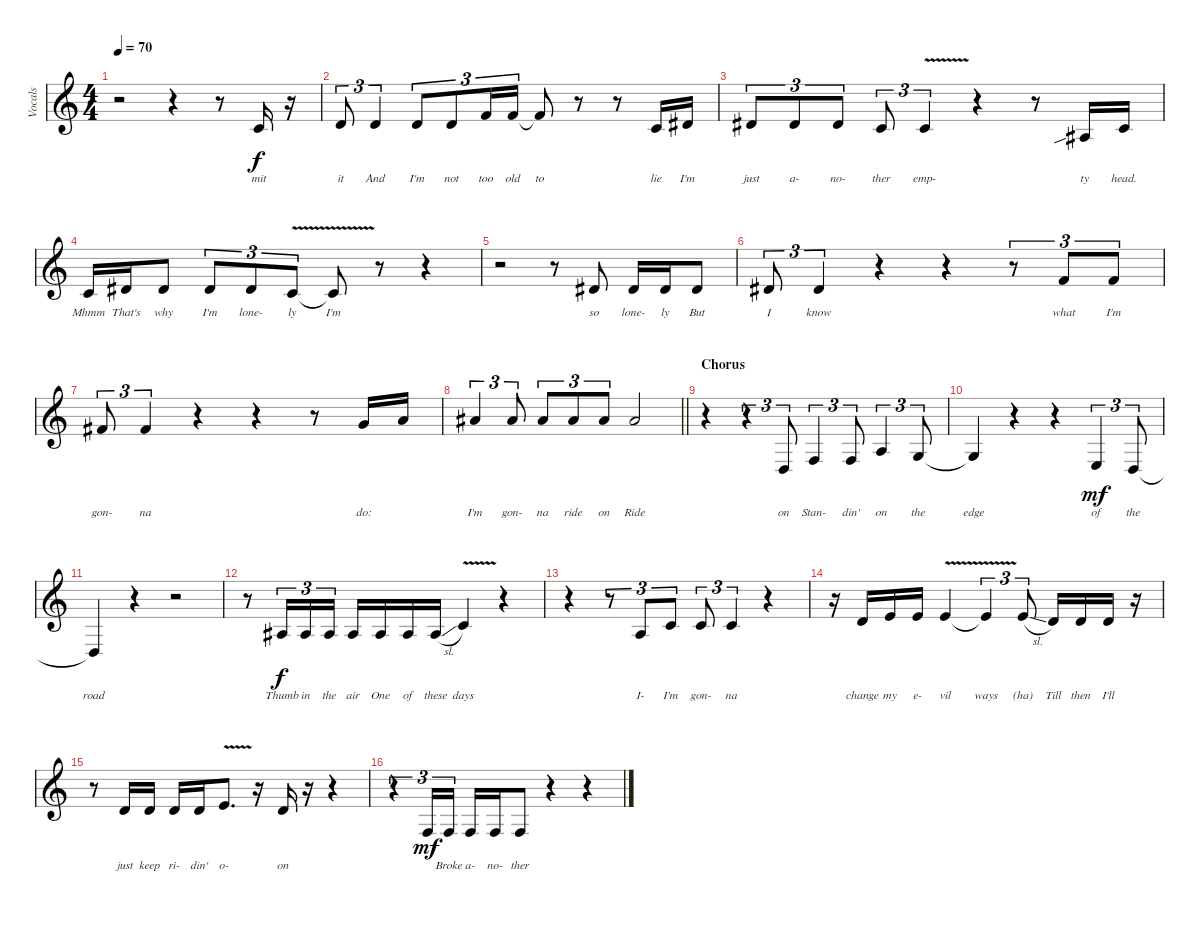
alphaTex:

\track ("Vocals" "Vocals") {instrument tenorsax}
\staff {score}
\tuning (E4 B3 G3 D3 A2 E2) {hide}
\ts (4 4)
\tempo 70
\clef g2
\ks c
r.2{dy f} r.4 r.8 1.2.16{lyrics (0 "mit") lyrics (1 "") lyrics (2 "") lyrics (3 "") lyrics (4 "")} r.16 |
3.2.8{tu (3 2) lyrics (0 "it") lyrics (1 "") lyrics (2 "") lyrics (3 "") lyrics (4 "")} 3.2.4{tu (3 2) lyrics (0 "And") lyrics (1 "") lyrics (2 "") lyrics (3 "") lyrics (4 "")} 3.2.8{tu (3 2) lyrics (0 "I'm") lyrics (1 "") lyrics (2 "") lyrics (3 "") lyrics (4 "")} 3.2.8{tu (3 2) lyrics (0 "not") lyrics (1 "") lyrics (2 "") lyrics (3 "") lyrics (4 "")} 1.1.16{tu (3 2) lyrics (0 "too") lyrics (1 "") lyrics (2 "") lyrics (3 "") lyrics (4 "")} 1.1.16{tu (3 2) lyrics (0 "old") lyrics (1 "") lyrics (2 "") lyrics (3 "") lyrics (4 "")} 1.1{t}.8{lyrics (0 "to") lyrics (1 "") lyrics (2 "") lyrics (3 "") lyrics (4 "")} r.8 r.8 1.2.16{lyrics (0 "lie") lyrics (1 "") lyrics (2 "") lyrics (3 "") lyrics (4 "")} 4.2.16{lyrics (0 "I'm") lyrics (1 "") lyrics (2 "") lyrics (3 "") lyrics (4 "")} |
4.2.8{tu (3 2) lyrics (0 "just") lyrics (1 "") lyrics (2 "") lyrics (3 "") lyrics (4 "")} 4.2.8{tu (3 2) lyrics (0 "a-") lyrics (1 "") lyrics (2 "") lyrics (3 "") lyrics (4 "")} 4.2.8{tu (3 2) lyrics (0 "no-") lyrics (1 "") lyrics (2 "") lyrics (3 "") lyrics (4 "")} 1.2.8{tu (3 2) lyrics (0 "ther") lyrics (1 "") lyrics (2 "") lyrics (3 "") lyrics (4 "")} 1.2{v}.4{tu (3 2) lyrics (0 "emp-") lyrics (1 "") lyrics (2 "") lyrics (3 "") lyrics (4 "")} r.4 r.8 3.3{sib}.16{lyrics (0 "ty") lyrics (1 "") lyrics (2 "") lyrics (3 "") lyrics (4 "")} 1.2.16{lyrics (0 "head.") lyrics (1 "") lyrics (2 "") lyrics (3 "") lyrics (4 "")} |
1.2.16{lyrics (0 "Mhmm") lyrics (1 "") lyrics (2 "") lyrics (3 "") lyrics (4 "")} 4.2.16{lyrics (0 "That's") lyrics (1 "") lyrics (2 "") lyrics (3 "") lyrics (4 "")} 4.2.8{lyrics (0 "why") lyrics (1 "") lyrics (2 "") lyrics (3 "") lyrics (4 "")} 4.2.8{tu (3 2) lyrics (0 "I'm") lyrics (1 "") lyrics (2 "") lyrics (3 "") lyrics (4 "")} 4.2.8{tu (3 2) lyrics (0 "lone-") lyrics (1 "") lyrics (2 "") lyrics (3 "") lyrics (4 "")} 1.2{v}.8{tu (3 2) lyrics (0 "ly") lyrics (1 "") lyrics (2 "") lyrics (3 "") lyrics (4 "")} 1.2{t}.8{lyrics (0 "I'm") lyrics (1 "") lyrics (2 "") lyrics (3 "") lyrics (4 "")} r.8 r.4 |
r.2 r.8 4.2.8{lyrics (0 "so") lyrics (1 "") lyrics (2 "") lyrics (3 "") lyrics (4 "")} 4.2.16{lyrics (0 "lone-") lyrics (1 "") lyrics (2 "") lyrics (3 "") lyrics (4 "")} 4.2.16{lyrics (0 "ly") lyrics (1 "") lyrics (2 "") lyrics (3 "") lyrics (4 "")} 4.2.8{lyrics (0 "But") lyrics (1 "") lyrics (2 "") lyrics (3 "") lyrics (4 "")} |
4.2.8{tu (3 2) lyrics (0 "I") lyrics (1 "") lyrics (2 "") lyrics (3 "") lyrics (4 "")} 4.2.4{tu (3 2) lyrics (0 "know") lyrics (1 "") lyrics (2 "") lyrics (3 "") lyrics (4 "")} r.4 r.4 r.8{tu (3 2)} 6.2.8{tu (3 2) lyrics (0 "what") lyrics (1 "") lyrics (2 "") lyrics (3 "") lyrics (4 "")} 6.2.8{tu (3 2) lyrics (0 "I'm") lyrics (1 "") lyrics (2 "") lyrics (3 "") lyrics (4 "")} |
7.2.8{tu (3 2) lyrics (0 "gon-") lyrics (1 "") lyrics (2 "") lyrics (3 "") lyrics (4 "")} 7.2.4{tu (3 2) lyrics (0 "na") lyrics (1 "") lyrics (2 "") lyrics (3 "") lyrics (4 "")} r.4 r.4 r.8 3.1.16{lyrics (0 "do:") lyrics (1 "") lyrics (2 "") lyrics (3 "") lyrics (4 "")} 5.1.16{lyrics (0 "") lyrics (1 "") lyrics (2 "") lyrics (3 "") lyrics (4 "")} |
\barLineRight lightlight
6.1.4{tu (3 2) lyrics (0 "I'm") lyrics (1 "") lyrics (2 "") lyrics (3 "") lyrics (4 "")} 6.1.8{tu (3 2) lyrics (0 "gon-") lyrics (1 "") lyrics (2 "") lyrics (3 "") lyrics (4 "")} 6.1.8{tu (3 2) lyrics (0 "na") lyrics (1 "") lyrics (2 "") lyrics (3 "") lyrics (4 "")} 6.1.8{tu (3 2) lyrics (0 "ride") lyrics (1 "") lyrics (2 "") lyrics (3 "") lyrics (4 "")} 6.1.8{tu (3 2) lyrics (0 "on") lyrics (1 "") lyrics (2 "") lyrics (3 "") lyrics (4 "")} 6.1.2{lyrics (0 "Ride") lyrics (1 "") lyrics (2 "") lyrics (3 "") lyrics (4 "")} |
\section ("" "Chorus")
r.4 r.4{tu (3 2)} 0.4.8{tu (3 2) lyrics (0 "on") lyrics (1 "") lyrics (2 "") lyrics (3 "") lyrics (4 "")} 3.4.4{tu (3 2) lyrics (0 "Stan-") lyrics (1 "") lyrics (2 "") lyrics (3 "") lyrics (4 "")} 3.4.8{tu (3 2) lyrics (0 "din'") lyrics (1 "") lyrics (2 "") lyrics (3 "") lyrics (4 "")} 2.3.4{tu (3 2) lyrics (0 "on") lyrics (1 "") lyrics (2 "") lyrics (3 "") lyrics (4 "")} 0.3.8{tu (3 2) lyrics (0 "the") lyrics (1 "") lyrics (2 "") lyrics (3 "") lyrics (4 "")} |
0.3{t}.4{lyrics (0 "edge") lyrics (1 "") lyrics (2 "") lyrics (3 "") lyrics (4 "")} r.4 r.4 2.4.4{tu (3 2) lyrics (0 "of") lyrics (1 "") lyrics (2 "") lyrics (3 "") lyrics (4 "") dy mf} 0.4.8{tu (3 2) lyrics (0 "the") lyrics (1 "") lyrics (2 "") lyrics (3 "") lyrics (4 "")} |
0.4{t}.4{lyrics (0 "road") lyrics (1 "") lyrics (2 "") lyrics (3 "") lyrics (4 "")} r.4 r.2 |
r.8 3.3.16{tu (3 2) lyrics (0 "Thumb") lyrics (1 "") lyrics (2 "") lyrics (3 "") lyrics (4 "") dy f} 3.3.16{tu (3 2) lyrics (0 "in") lyrics (1 "") lyrics (2 "") lyrics (3 "") lyrics (4 "")} 3.3.16{tu (3 2) lyrics (0 "the") lyrics (1 "") lyrics (2 "") lyrics (3 "") lyrics (4 "")} 3.3.16{lyrics (0 "air") lyrics (1 "") lyrics (2 "") lyrics (3 "") lyrics (4 "")} 3.3.16{lyrics (0 "One") lyrics (1 "") lyrics (2 "") lyrics (3 "") lyrics (4 "")} 3.3.16{lyrics (0 "of") lyrics (1 "") lyrics (2 "") lyrics (3 "") lyrics (4 "")} 3.3{sl}.16{lyrics (0 "these") lyrics (1 "") lyrics (2 "") lyrics (3 "") lyrics (4 "")} 5.3{v}.4{lyrics (0 "days") lyrics (1 "") lyrics (2 "") lyrics (3 "") lyrics (4 "")} r.4 |
r.4 r.8{tu (3 2)} 2.3.8{tu (3 2) lyrics (0 "I-") lyrics (1 "") lyrics (2 "") lyrics (3 "") lyrics (4 "")} 1.2.8{tu (3 2) lyrics (0 "I'm") lyrics (1 "") lyrics (2 "") lyrics (3 "") lyrics (4 "")} 1.2.8{tu (3 2) lyrics (0 "gon-") lyrics (1 "") lyrics (2 "") lyrics (3 "") lyrics (4 "")} 1.2.4{tu (3 2) lyrics (0 "na") lyrics (1 "") lyrics (2 "") lyrics (3 "") lyrics (4 "")} r.4 |
r.16 3.2.16{lyrics (0 "change") lyrics (1 "") lyrics (2 "") lyrics (3 "") lyrics (4 "")} 5.2.16{lyrics (0 "my") lyrics (1 "") lyrics (2 "") lyrics (3 "") lyrics (4 "")} 5.2.16{lyrics (0 "e-") lyrics (1 "") lyrics (2 "") lyrics (3 "") lyrics (4 "")} 5.2{v}.4{lyrics (0 "vil") lyrics (1 "") lyrics (2 "") lyrics (3 "") lyrics (4 "")} 5.2{t}.4{tu (3 2) lyrics (0 "ways") lyrics (1 "") lyrics (2 "") lyrics (3 "") lyrics (4 "")} 5.2{sl}.8{tu (3 2) lyrics (0 "(ha)") lyrics (1 "") lyrics (2 "") lyrics (3 "") lyrics (4 "")} 3.2.16{lyrics (0 "Till") lyrics (1 "") lyrics (2 "") lyrics (3 "") lyrics (4 "")} 3.2.16{lyrics (0 "then") lyrics (1 "") lyrics (2 "") lyrics (3 "") lyrics (4 "")} 3.2.16{lyrics (0 "I'll") lyrics (1 "") lyrics (2 "") lyrics (3 "") lyrics (4 "")} r.16 |
r.8 3.2.16{lyrics (0 "just") lyrics (1 "") lyrics (2 "") lyrics (3 "") lyrics (4 "")} 3.2.16{lyrics (0 "keep") lyrics (1 "") lyrics (2 "") lyrics (3 "") lyrics (4 "")} 3.2.16{lyrics (0 "ri-") lyrics (1 "") lyrics (2 "") lyrics (3 "") lyrics (4 "")} 3.2.16{lyrics (0 "din'") lyrics (1 "") lyrics (2 "") lyrics (3 "") lyrics (4 "")} 5.2{v}.8{d lyrics (0 "o-") lyrics (1 "") lyrics (2 "") lyrics (3 "") lyrics (4 "")} r.16 3.2.16{lyrics (0 "on") lyrics (1 "") lyrics (2 "") lyrics (3 "") lyrics (4 "")} r.16 r.4 |
r.4{tu (3 2)} 3.4.16{tu (3 2) lyrics (0 "") lyrics (1 "") lyrics (2 "") lyrics (3 "") lyrics (4 "") dy mf} 3.4.16{tu (3 2) lyrics (0 "Broke") lyrics (1 "") lyrics (2 "") lyrics (3 "") lyrics (4 "")} 3.4.16{lyrics (0 "a-") lyrics (1 "") lyrics (2 "") lyrics (3 "") lyrics (4 "")} 3.4.16{lyrics (0 "no-") lyrics (1 "") lyrics (2 "") lyrics (3 "") lyrics (4 "")} 3.4.8{lyrics (0 "ther") lyrics (1 "") lyrics (2 "") lyrics (3 "") lyrics (4 "")} r.4 r.4
